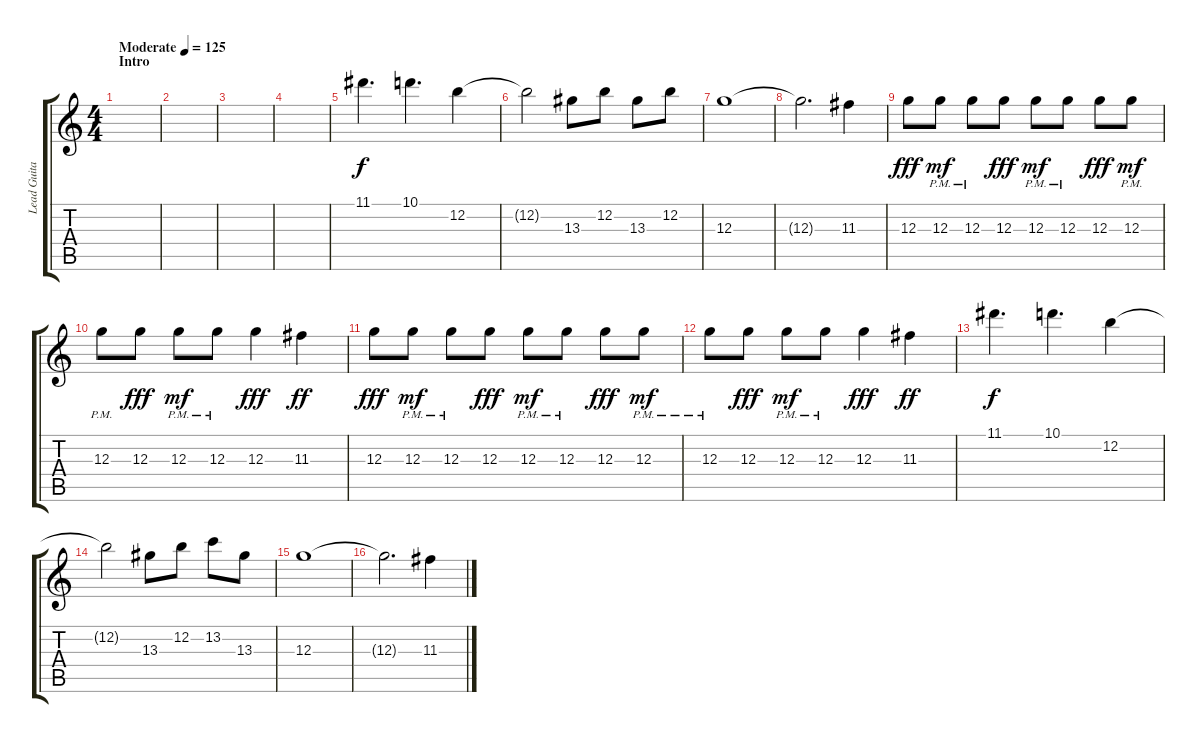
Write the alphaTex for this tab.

\track ("Lead Guitar" "Lead Guita") {instrument overdrivenguitar}
\staff {score tabs}
\tuning (E4 B3 G3 D3 A2 E2) {hide}
\ts (4 4)
\section ("" "Intro")
\tempo (125 "Moderate")
\clef g2
\ks c
|
|
|
|
11.1.4{d} 10.1.4{d} 12.2.4 |
12.2{t}.2 13.3.8 12.2.8 13.3.8 12.2.8 |
12.3.1 |
12.3{t}.2{d} 11.3.4 |
12.3.8{dy fff} 12.3{pm}.8{dy mf} 12.3{pm}.8 12.3.8{dy fff} 12.3{pm}.8{dy mf} 12.3{pm}.8 12.3.8{dy fff} 12.3{pm}.8{dy mf} |
12.3{pm}.8 12.3.8{dy fff} 12.3{pm}.8{dy mf} 12.3{pm}.8 12.3.4{dy fff} 11.3.4{dy ff} |
12.3.8{dy fff} 12.3{pm}.8{dy mf} 12.3{pm}.8 12.3.8{dy fff} 12.3{pm}.8{dy mf} 12.3{pm}.8 12.3.8{dy fff} 12.3{pm}.8{dy mf} |
12.3{pm}.8 12.3.8{dy fff} 12.3{pm}.8{dy mf} 12.3{pm}.8 12.3.4{dy fff} 11.3.4{dy ff} |
11.1.4{d dy f} 10.1.4{d} 12.2.4 |
12.2{t}.2 13.3.8 12.2.8 13.2.8 13.3.8 |
12.3.1 |
12.3{t}.2{d} 11.3.4
